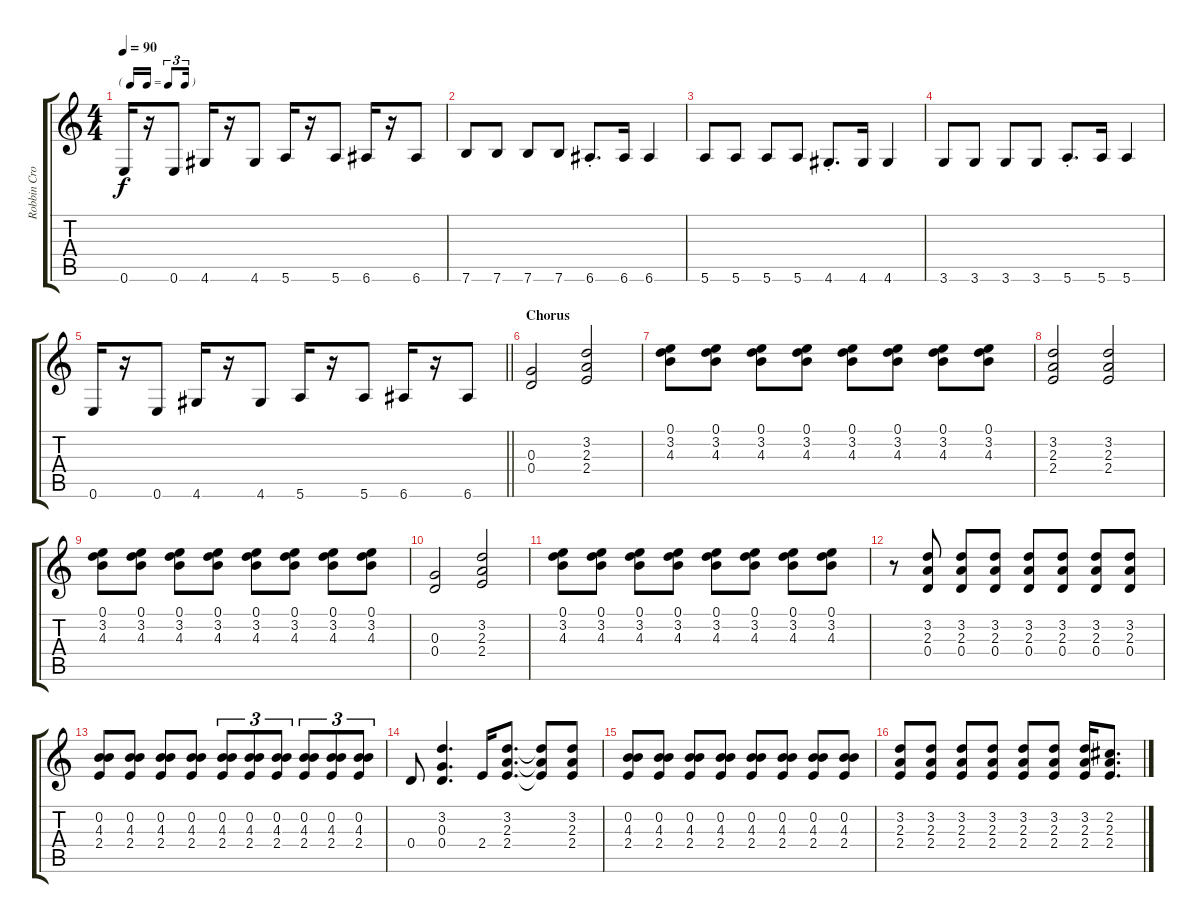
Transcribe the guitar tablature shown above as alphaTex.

\track ("Robbin Crosby - Rhytm Guitar" "Robbin Cro") {instrument overdrivenguitar}
\staff {score tabs}
\tuning (E4 B3 G3 D3 A2 E2) {hide}
\ts (4 4)
\tf triplet16th
\tempo 90
\clef g2
\ks c
0.6.16{dy f} r.16 0.6.8 4.6.16 r.16 4.6.8 5.6.16 r.16 5.6.8 6.6.16 r.16 6.6.8 |
7.6.8 7.6.8 7.6.8 7.6.8 6.6{st}.8{d} 6.6.16 6.6.4 |
5.6.8 5.6.8 5.6.8 5.6.8 4.6{st}.8{d} 4.6.16 4.6.4 |
3.6.8 3.6.8 3.6.8 3.6.8 5.6{st}.8{d} 5.6.16 5.6.4 |
\barLineRight lightlight
0.6.16 r.16 0.6.8 4.6.16 r.16 4.6.8 5.6.16 r.16 5.6.8 6.6.16 r.16 6.6.8 |
\section ("" "Chorus")
(0.3 0.4).2 (3.2 2.3 2.4).2 |
(0.1 3.2 4.3).8 (0.1 3.2 4.3).8 (0.1 3.2 4.3).8 (0.1 3.2 4.3).8 (0.1 3.2 4.3).8 (0.1 3.2 4.3).8 (0.1 3.2 4.3).8 (0.1 3.2 4.3).8 |
(3.2 2.3 2.4).2 (3.2 2.3 2.4).2 |
(0.1 3.2 4.3).8 (0.1 3.2 4.3).8 (0.1 3.2 4.3).8 (0.1 3.2 4.3).8 (0.1 3.2 4.3).8 (0.1 3.2 4.3).8 (0.1 3.2 4.3).8 (0.1 3.2 4.3).8 |
(0.3 0.4).2 (3.2 2.3 2.4).2 |
(0.1 3.2 4.3).8 (0.1 3.2 4.3).8 (0.1 3.2 4.3).8 (0.1 3.2 4.3).8 (0.1 3.2 4.3).8 (0.1 3.2 4.3).8 (0.1 3.2 4.3).8 (0.1 3.2 4.3).8 |
r.8 (3.2 2.3 0.4).8 (3.2 2.3 0.4).8 (3.2 2.3 0.4).8 (3.2 2.3 0.4).8 (3.2 2.3 0.4).8 (3.2 2.3 0.4).8 (3.2 2.3 0.4).8 |
(0.2 4.3 2.4).8 (0.2 4.3 2.4).8 (0.2 4.3 2.4).8 (0.2 4.3 2.4).8 (0.2 4.3 2.4).8{tu (3 2)} (0.2 4.3 2.4).8{tu (3 2)} (0.2 4.3 2.4).8{tu (3 2)} (0.2 4.3 2.4).8{tu (3 2)} (0.2 4.3 2.4).8{tu (3 2)} (0.2 4.3 2.4).8{tu (3 2)} |
0.4.8 (3.2 0.3 0.4).4{d} 2.4.16 (3.2 2.3 2.4).8{d} (3.2{t} 2.3{t} 2.4{t}).8 (3.2 2.3 2.4).8 |
(0.2 4.3 2.4).8 (0.2 4.3 2.4).8 (0.2 4.3 2.4).8 (0.2 4.3 2.4).8 (0.2 4.3 2.4).8 (0.2 4.3 2.4).8 (0.2 4.3 2.4).8 (0.2 4.3 2.4).8 |
(3.2 2.3 2.4).8 (3.2 2.3 2.4).8 (3.2 2.3 2.4).8 (3.2 2.3 2.4).8 (3.2 2.3 2.4).8 (3.2 2.3 2.4).8 (3.2 2.3 2.4).16 (2.2 2.3 2.4).8{d}
